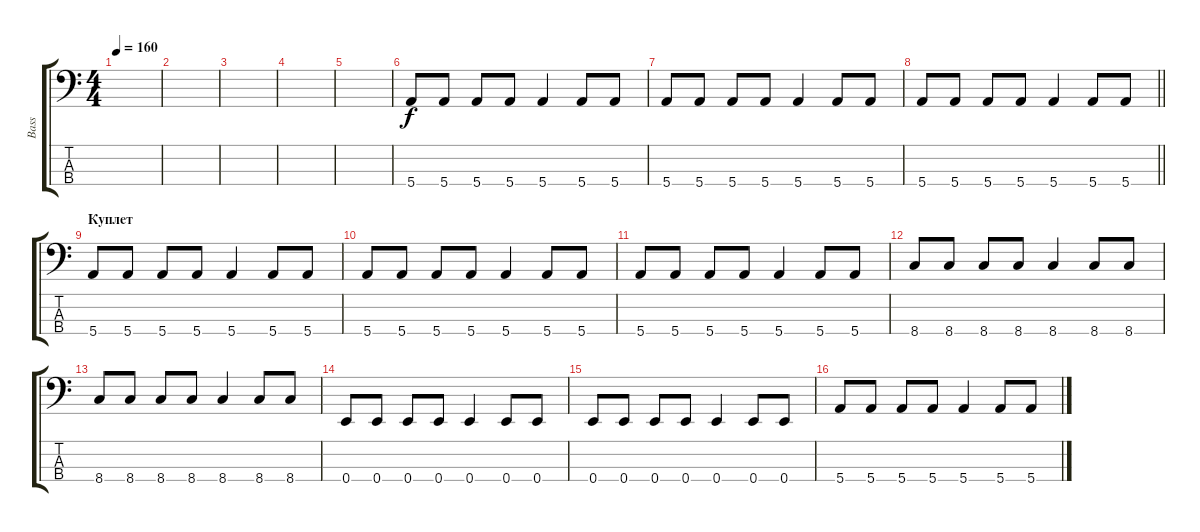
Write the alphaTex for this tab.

\track ("Bass" "Bass") {instrument electricbasspick}
\staff {score tabs}
\tuning (G2 D2 A1 E1) {hide}
\ts (4 4)
\tempo 160
\clef f4
\ks c
|
|
|
|
|
5.4.8 5.4.8 5.4.8 5.4.8 5.4.4 5.4.8 5.4.8 |
5.4.8 5.4.8 5.4.8 5.4.8 5.4.4 5.4.8 5.4.8 |
\barLineRight lightlight
5.4.8 5.4.8 5.4.8 5.4.8 5.4.4 5.4.8 5.4.8 |
\section ("" "Куплет")
5.4.8 5.4.8 5.4.8 5.4.8 5.4.4 5.4.8 5.4.8 |
5.4.8 5.4.8 5.4.8 5.4.8 5.4.4 5.4.8 5.4.8 |
5.4.8 5.4.8 5.4.8 5.4.8 5.4.4 5.4.8 5.4.8 |
8.4.8 8.4.8 8.4.8 8.4.8 8.4.4 8.4.8 8.4.8 |
8.4.8 8.4.8 8.4.8 8.4.8 8.4.4 8.4.8 8.4.8 |
0.4.8 0.4.8 0.4.8 0.4.8 0.4.4 0.4.8 0.4.8 |
0.4.8 0.4.8 0.4.8 0.4.8 0.4.4 0.4.8 0.4.8 |
5.4.8 5.4.8 5.4.8 5.4.8 5.4.4 5.4.8 5.4.8
